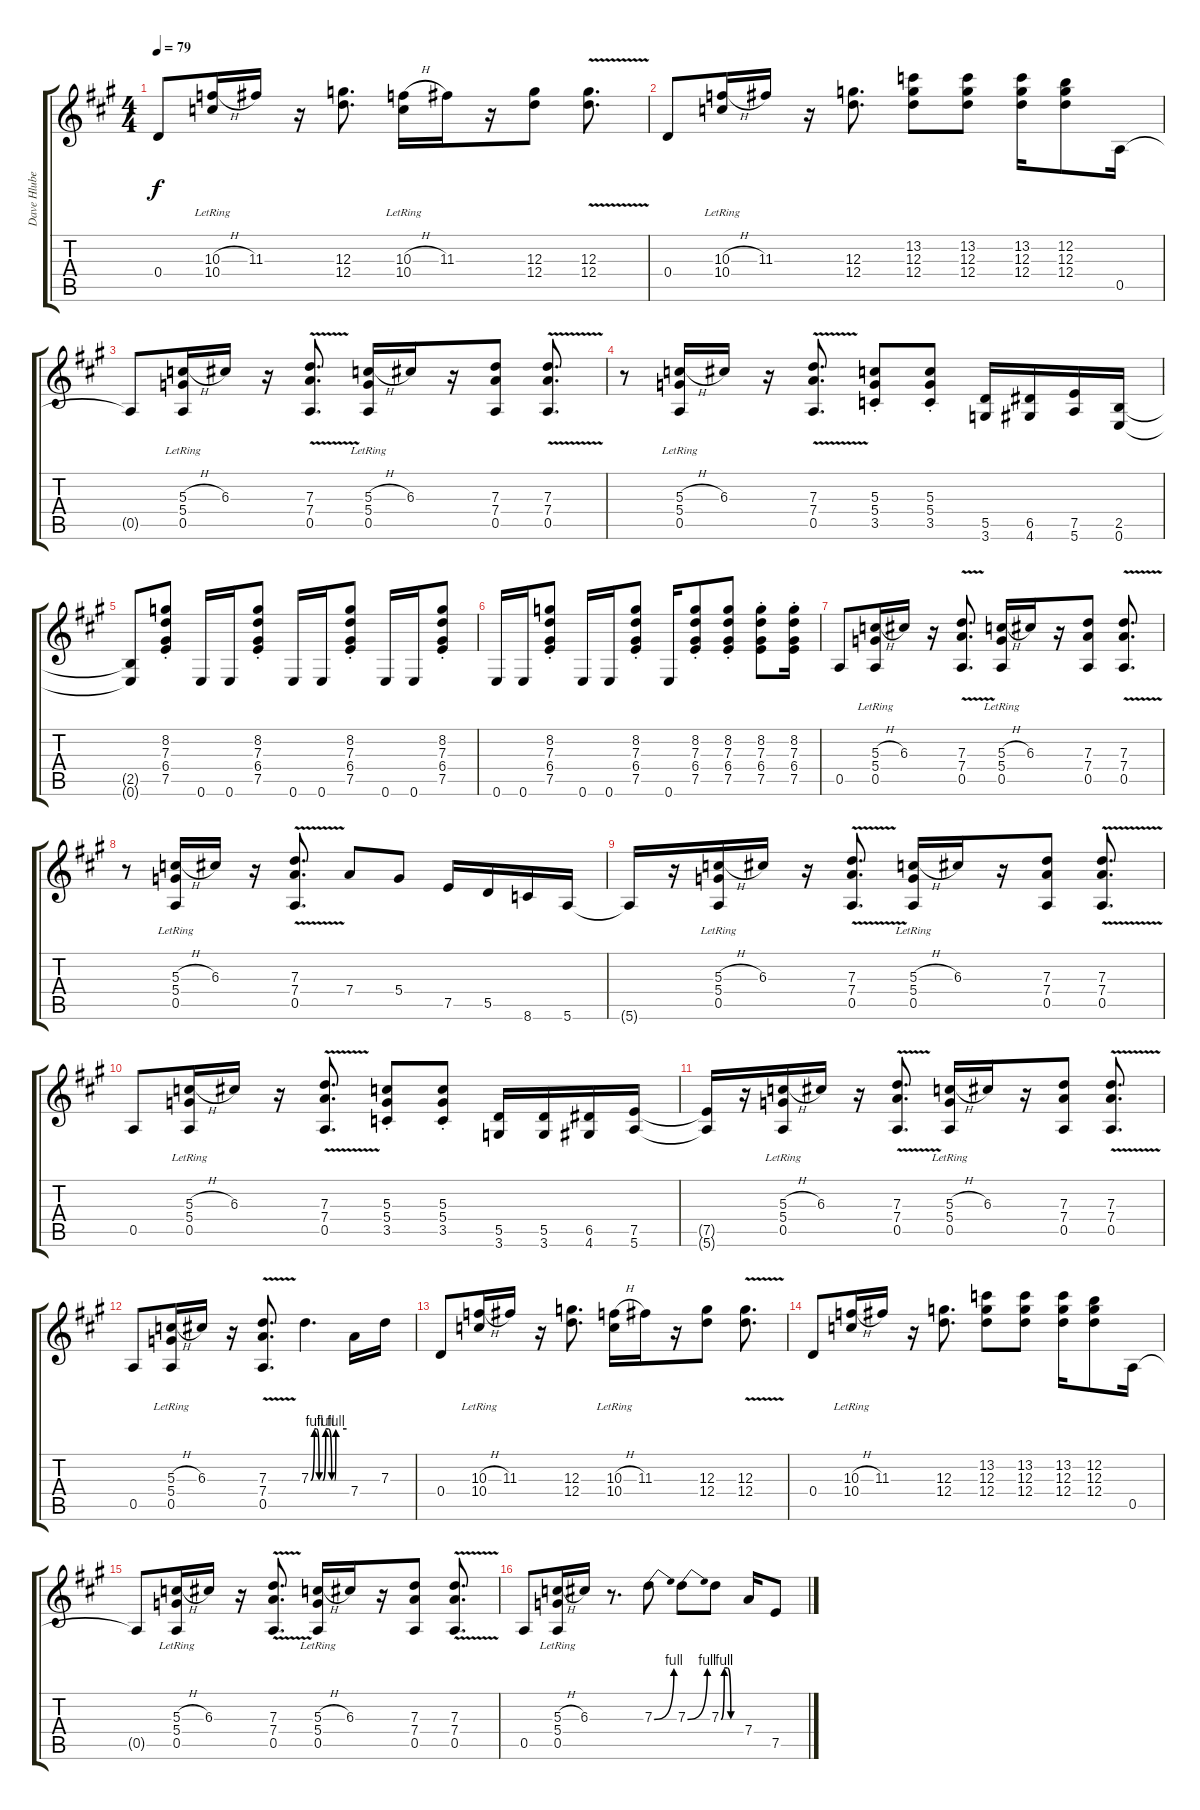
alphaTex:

\track ("Dave Hlubek Guitar" "Dave Hlube") {instrument overdrivenguitar}
\staff {score tabs}
\tuning (E4 B3 G3 D3 A2 E2) {hide}
\ts (4 4)
\tempo 79
\clef g2
\ks a
0.4.8{dy f} (10.3{h} 10.4{lr}).16 11.3.16 r.16 (12.3 12.4).8{d} (10.3{h} 10.4{lr}).16 11.3.16 r.16 (12.3 12.4).8 (12.3 12.4{v}).8{d} |
0.4.8 (10.3{h} 10.4{lr}).16 11.3.16 r.16 (12.3 12.4).8{d} (13.2 12.3 12.4).8 (13.2 12.3 12.4).8 (13.2 12.3 12.4).16 (12.2 12.3 12.4).8 0.5.16 |
0.5{t}.8 (5.3{h} 5.4{lr} 0.5{lr}).16 6.3.16 r.16 (7.3 7.4 0.5{v}).8{d} (5.3{h} 5.4{lr} 0.5{lr}).16 6.3.16 r.16 (7.3 7.4 0.5).8 (7.3 7.4{v} 0.5).8{d} |
r.8 (5.3{h} 5.4{lr} 0.5{lr}).16 6.3.16 r.16 (7.3 7.4 0.5{v}).8{d} (5.3 5.4{st} 3.5).8 (5.3{st} 5.4 3.5).8 (5.5 3.6).16 (6.5 4.6).16 (7.5 5.6).16 (2.5 0.6).16 |
(2.5{t} 0.6{t}).8 (8.2{st} 7.3 6.4 7.5).8 0.6.16 0.6.16 (8.2 7.3 6.4 7.5{st}).8 0.6.16 0.6.16 (8.2 7.3 6.4 7.5{st}).8 0.6.16 0.6.16 (8.2 7.3 6.4 7.5{st}).8 |
0.6.16 0.6.16 (8.2 7.3 6.4 7.5{st}).8 0.6.16 0.6.16 (8.2 7.3 6.4 7.5{st}).8 0.6.16 (8.2 7.3 6.4 7.5{st}).8 (8.2 7.3 6.4 7.5{st}).8 (8.2 7.3 6.4 7.5{st}).8 (8.2 7.3 6.4 7.5{st}).16 |
0.5.8 (5.3{h} 5.4{lr} 0.5{lr}).16 6.3.16 r.16 (7.3 7.4 0.5{v}).8{d} (5.3{h} 5.4{lr} 0.5{lr}).16 6.3.16 r.16 (7.3 7.4 0.5).8 (7.3 7.4{v} 0.5).8{d} |
r.8 (5.3{h} 5.4{lr} 0.5{lr}).16 6.3.16 r.16 (7.3 7.4 0.5{v}).8{d} 7.4.8 5.4.8 7.5.16 5.5.16 8.6.16 5.6.16 |
5.6{t}.16 r.16 (5.3{h} 5.4{lr} 0.5{lr}).16 6.3.16 r.16 (7.3 7.4 0.5{v}).8{d} (5.3{h} 5.4{lr} 0.5{lr}).16 6.3.16 r.16 (7.3 7.4 0.5).8 (7.3 7.4{v} 0.5).8{d} |
0.5.8 (5.3{h} 5.4{lr} 0.5{lr}).16 6.3.16 r.16 (7.3 7.4 0.5{v}).8{d} (5.3 5.4{st} 3.5).8 (5.3{st} 5.4 3.5).8 (5.5 3.6).16 (5.5 3.6).16 (6.5 4.6).16 (7.5 5.6).16 |
(7.5{t} 5.6{t}).16 r.16 (5.3{h} 5.4{lr} 0.5{lr}).16 6.3.16 r.16 (7.3 7.4 0.5{v}).8{d} (5.3{h} 5.4{lr} 0.5{lr}).16 6.3.16 r.16 (7.3 7.4 0.5).8 (7.3 7.4{v} 0.5).8{d} |
0.5.8 (5.3{h} 5.4{lr} 0.5{lr}).16 6.3.16 r.16 (7.3 7.4 0.5{v}).8{d} 7.3{be (custom 0 0 6 4 10 4 14 0 20 0 25 4 30 4 35 0 40 0 42 4 60 4)}.4{d volume 14 instrument overdrivenguitar} 7.4.16 7.3.16 |
0.4.8{volume 12 instrument overdrivenguitar} (10.3{h} 10.4{lr}).16 11.3.16 r.16 (12.3 12.4).8{d} (10.3{h} 10.4{lr}).16 11.3.16 r.16 (12.3 12.4).8 (12.3 12.4{v}).8{d} |
0.4.8 (10.3{h} 10.4{lr}).16 11.3.16 r.16 (12.3 12.4).8{d} (13.2 12.3 12.4).8 (13.2 12.3 12.4).8 (13.2 12.3 12.4).16 (12.2 12.3 12.4).8 0.5.16 |
0.5{t}.8 (5.3{h} 5.4{lr} 0.5{lr}).16 6.3.16 r.16 (7.3 7.4 0.5{v}).8{d} (5.3{h} 5.4{lr} 0.5{lr}).16 6.3.16 r.16 (7.3 7.4 0.5).8 (7.3 7.4{v} 0.5).8{d} |
0.5.8 (5.3{h} 5.4{lr} 0.5{lr}).16 6.3.16 r.8{d} 7.3{be (bend 0 0 60 4)}.8{volume 14 instrument overdrivenguitar} 7.3{be (bend 0 0 60 4)}.8 7.3{be (custom 0 0 10 4 20 4 30 0 60 0)}.8 7.4.16 7.5.8
